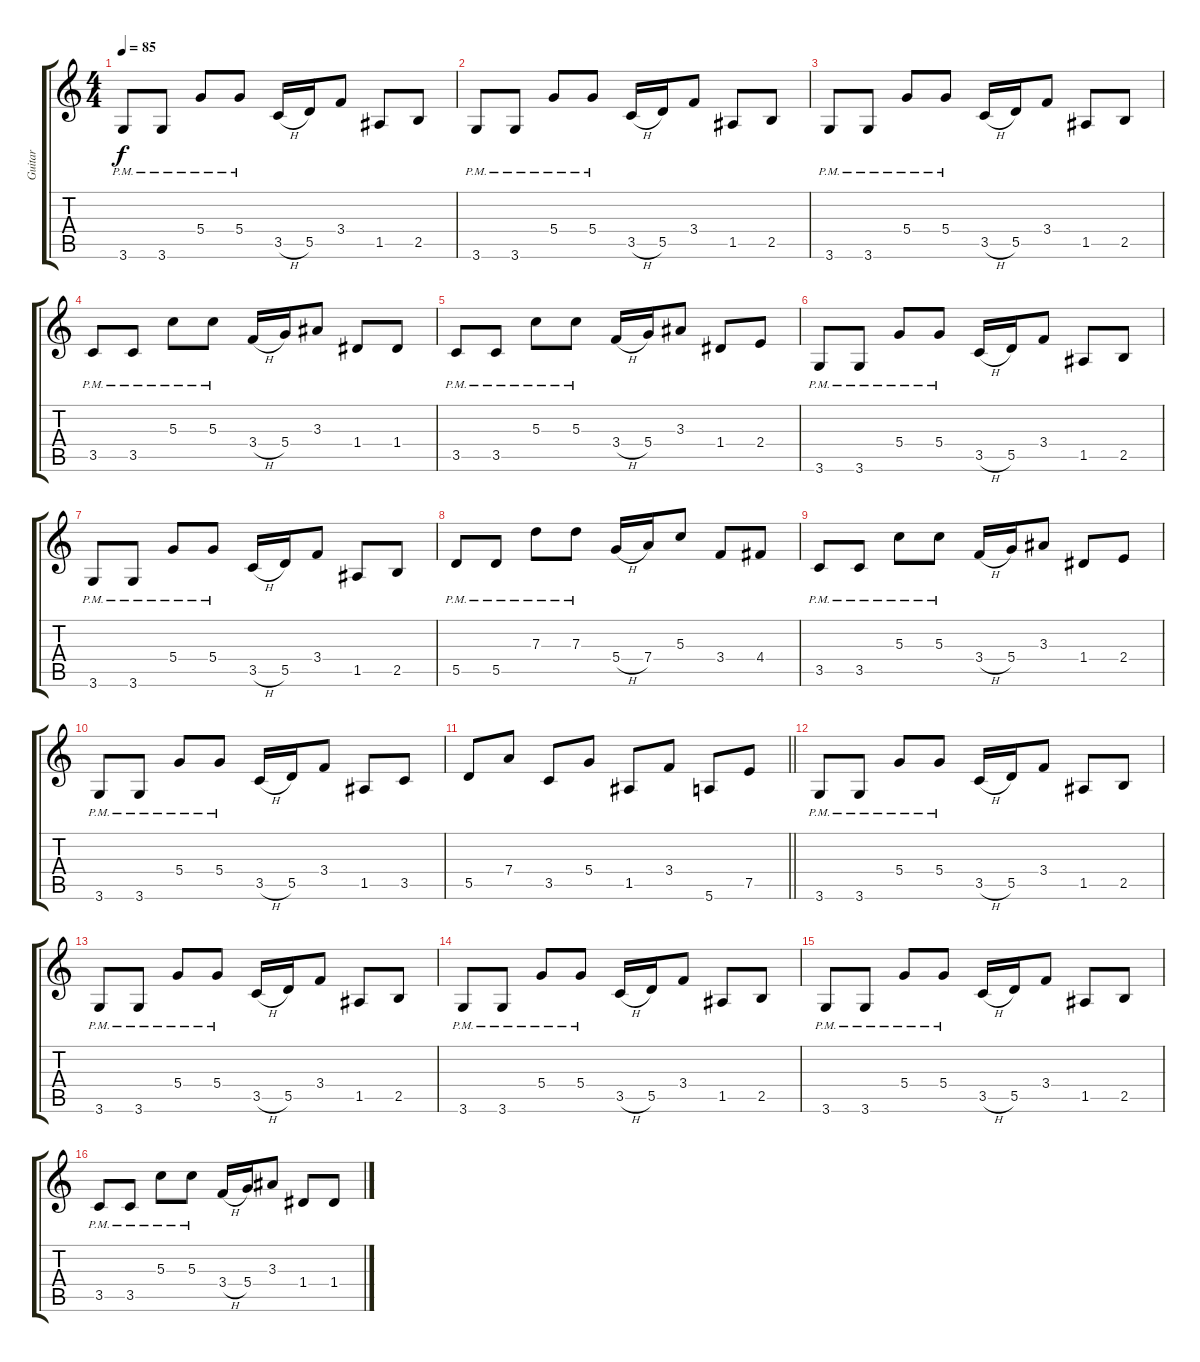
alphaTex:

\track ("Guitar" "Guitar") {instrument overdrivenguitar}
\staff {score tabs}
\tuning (E4 B3 G3 D3 A2 E2) {hide}
\ts (4 4)
\tempo 85
\clef g2
\ks c
3.6{pm}.8{dy f} 3.6{pm}.8 5.4{pm}.8 5.4{pm}.8 3.5{h}.16 5.5.16 3.4.8 1.5.8 2.5.8 |
3.6{pm}.8 3.6{pm}.8 5.4{pm}.8 5.4{pm}.8 3.5{h}.16 5.5.16 3.4.8 1.5.8 2.5.8 |
3.6{pm}.8 3.6{pm}.8 5.4{pm}.8 5.4{pm}.8 3.5{h}.16 5.5.16 3.4.8 1.5.8 2.5.8 |
3.5{pm}.8 3.5{pm}.8 5.3{pm}.8 5.3{pm}.8 3.4{h}.16 5.4.16 3.3.8 1.4.8 1.4.8 |
3.5{pm}.8 3.5{pm}.8 5.3{pm}.8 5.3{pm}.8 3.4{h}.16 5.4.16 3.3.8 1.4.8 2.4.8 |
3.6{pm}.8 3.6{pm}.8 5.4{pm}.8 5.4{pm}.8 3.5{h}.16 5.5.16 3.4.8 1.5.8 2.5.8 |
3.6{pm}.8 3.6{pm}.8 5.4{pm}.8 5.4{pm}.8 3.5{h}.16 5.5.16 3.4.8 1.5.8 2.5.8 |
5.5{pm}.8 5.5{pm}.8 7.3{pm}.8 7.3{pm}.8 5.4{h}.16 7.4.16 5.3.8 3.4.8 4.4.8 |
3.5{pm}.8 3.5{pm}.8 5.3{pm}.8 5.3{pm}.8 3.4{h}.16 5.4.16 3.3.8 1.4.8 2.4.8 |
3.6{pm}.8 3.6{pm}.8 5.4{pm}.8 5.4{pm}.8 3.5{h}.16 5.5.16 3.4.8 1.5.8 3.5.8 |
\barLineRight lightlight
5.5.8 7.4.8 3.5.8 5.4.8 1.5.8 3.4.8 5.6.8 7.5.8 |
3.6{pm}.8 3.6{pm}.8 5.4{pm}.8 5.4{pm}.8 3.5{h}.16 5.5.16 3.4.8 1.5.8 2.5.8 |
3.6{pm}.8 3.6{pm}.8 5.4{pm}.8 5.4{pm}.8 3.5{h}.16 5.5.16 3.4.8 1.5.8 2.5.8 |
3.6{pm}.8 3.6{pm}.8 5.4{pm}.8 5.4{pm}.8 3.5{h}.16 5.5.16 3.4.8 1.5.8 2.5.8 |
3.6{pm}.8 3.6{pm}.8 5.4{pm}.8 5.4{pm}.8 3.5{h}.16 5.5.16 3.4.8 1.5.8 2.5.8 |
3.5{pm}.8 3.5{pm}.8 5.3{pm}.8 5.3{pm}.8 3.4{h}.16 5.4.16 3.3.8 1.4.8 1.4.8
